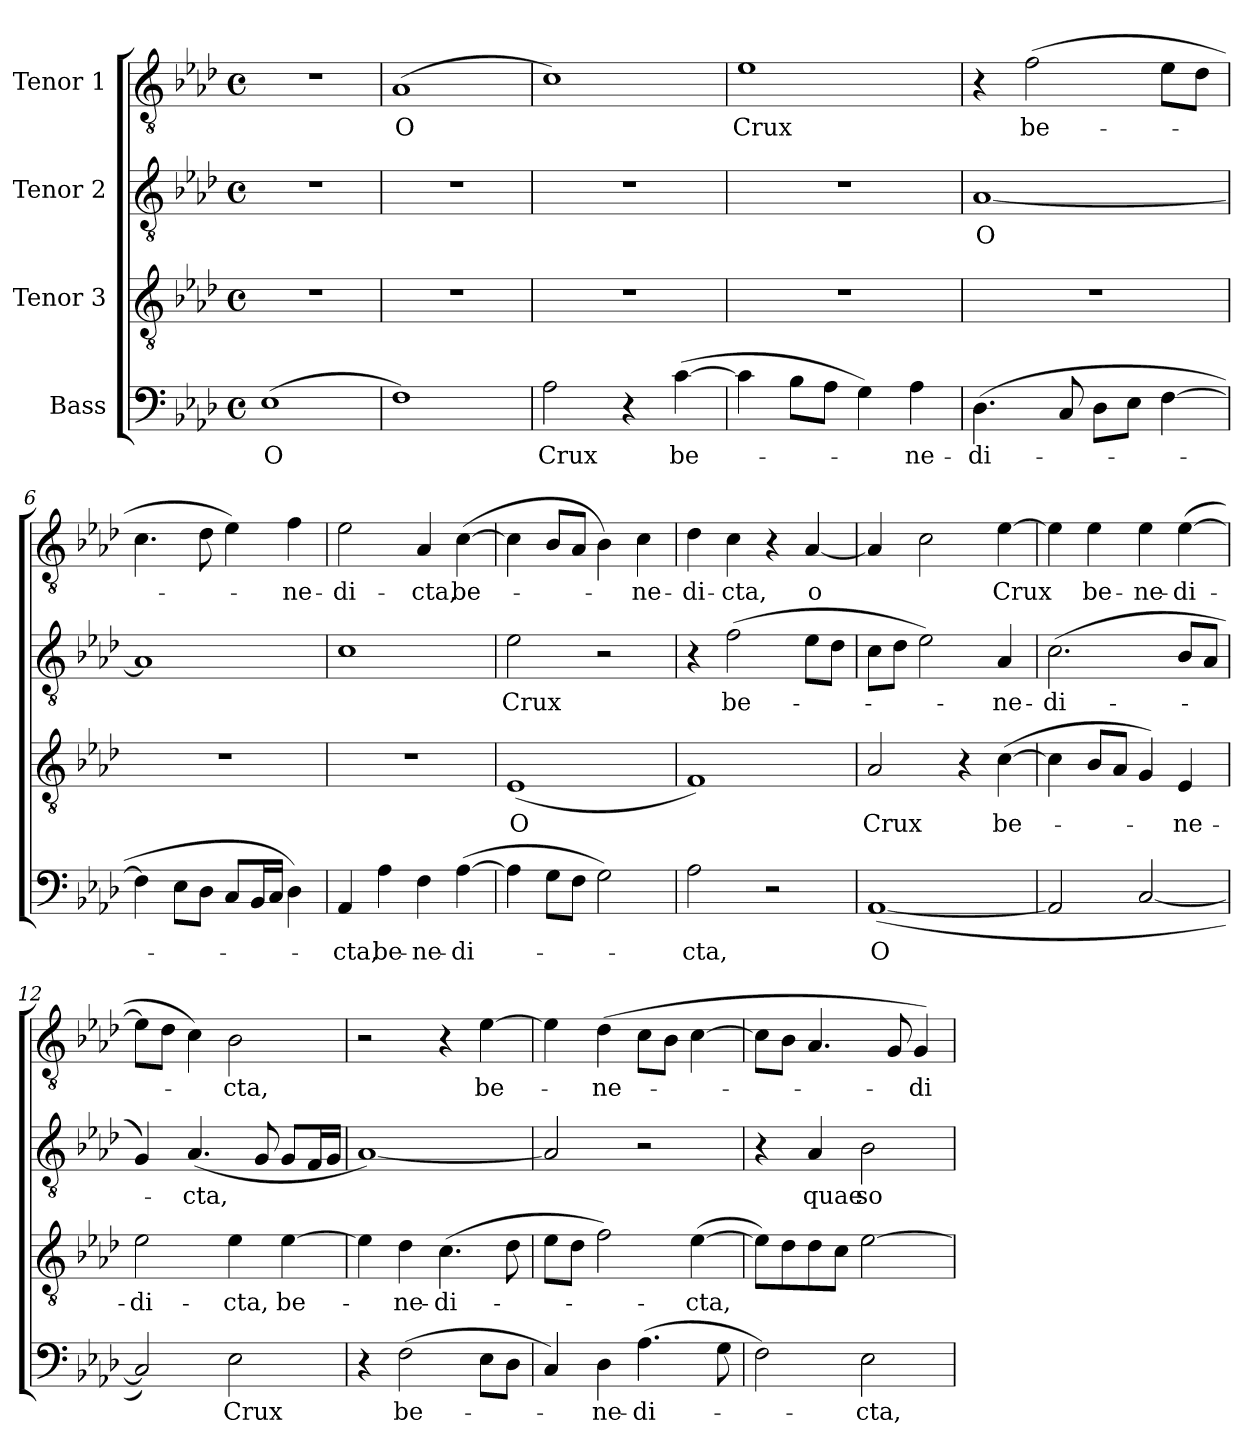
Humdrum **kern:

**kern	**text	**kern	**text	**kern	**text	**kern	**text
*part4	*part4	*part3	*part3	*part2	*part2	*part1	*part1
*staff4	*staff4	*staff3	*staff3	*staff2	*staff2	*staff1	*staff1
*I"Bass	*	*I"Tenor 3	*	*I"Tenor 2	*	*I"Tenor 1	*
*clefF4	*	*clefGv2	*	*clefGv2	*	*clefGv2	*
*k[b-e-a-d-]	*	*k[b-e-a-d-]	*	*k[b-e-a-d-]	*	*k[b-e-a-d-]	*
*A-:	*	*A-:	*	*A-:	*	*A-:	*
*M4/4	*	*M4/4	*	*M4/4	*	*M4/4	*
*met(c)	*	*met(c)	*	*met(c)	*	*met(c)	*
=1	=1	=1	=1	=1	=1	=1	=1
(1E-	O	1r	.	1r	.	1r	.
=2	=2	=2	=2	=2	=2	=2	=2
1F)	.	1r	.	1r	.	(1A-	O
=3	=3	=3	=3	=3	=3	=3	=3
2A-\	Crux	1r	.	1r	.	1c)	.
4r	.	.	.	.	.	.	.
([4c\	be-	.	.	.	.	.	.
=4	=4	=4	=4	=4	=4	=4	=4
4c\]	.	1r	.	1r	.	1e-	Crux
8B-\L	.	.	.	.	.	.	.
8A-\J	.	.	.	.	.	.	.
4G\)	.	.	.	.	.	.	.
4A-\	-ne-	.	.	.	.	.	.
=5	=5	=5	=5	=5	=5	=5	=5
(4.D-\	-di-	1r	.	[1A-	O	4r	.
.	.	.	.	.	.	(2f\	be-
8C/	.	.	.	.	.	.	.
8D-\L	.	.	.	.	.	.	.
8E-\J	.	.	.	.	.	.	.
[4F\	.	.	.	.	.	8e-\L	.
.	.	.	.	.	.	8d-\J	.
=6	=6	=6	=6	=6	=6	=6	=6
4F\]	.	1r	.	1A-]	.	4.c\	.
8E-\L	.	.	.	.	.	.	.
8D-\J	.	.	.	.	.	8d-\	.
8C/L	.	.	.	.	.	4e-\)	.
16BB-/L	.	.	.	.	.	.	.
16C/JJ	.	.	.	.	.	.	.
4D-\)	.	.	.	.	.	4f\	-ne-
!!LO:LB:g=z
=7	=7	=7	=7	=7	=7	=7	=7
4AA-/	-cta,	1r	.	1c	.	2e-\	-di-
4A-\	be-	.	.	.	.	.	.
4F\	-ne-	.	.	.	.	4A-/	-cta,
([4A-\	-di-	.	.	.	.	([4c\	be-
=8	=8	=8	=8	=8	=8	=8	=8
4A-\]	.	(1E-	O	2e-\	Crux	4c\]	.
8G\L	.	.	.	.	.	8B-/L	.
8F\J	.	.	.	.	.	8A-/J	.
2G\)	.	.	.	2r	.	4B-\)	.
.	.	.	.	.	.	4c\	-ne-
=9	=9	=9	=9	=9	=9	=9	=9
2A-\	-cta,	1F)	.	4r	.	4d-\	-di-
.	.	.	.	(2f\	be-	4c\	-cta,
2r	.	.	.	.	.	4r	.
.	.	.	.	8e-\L	.	[4A-/	o
.	.	.	.	8d-\J	.	.	.
=10	=10	=10	=10	=10	=10	=10	=10
([1AA-	O	2A-/	Crux	8c\L	.	4A-/]	.
.	.	.	.	8d-\J	.	.	.
.	.	.	.	2e-\)	.	2c\	.
.	.	4r	.	.	.	.	.
.	.	([4c\	be-	4A-/	-ne-	[4e-\	Crux
=11	=11	=11	=11	=11	=11	=11	=11
2AA-/]	.	4c\]	.	(2.c\	-di-	4e-\]	.
.	.	8B-/L	.	.	.	4e-\	be-
.	.	8A-/J	.	.	.	.	.
[2C/	.	4G/)	.	.	.	4e-\	-ne-
.	.	4E-/	-ne-	8B-/L	.	([4e-\	-di-
.	.	.	.	8A-/J	.	.	.
=12	=12	=12	=12	=12	=12	=12	=12
2C/])	.	2e-\	-di-	4G/)	.	8e-\L]	.
.	.	.	.	.	.	8d-\J	.
.	.	.	.	(4.A-/	-cta,	4c\)	.
2E-\	Crux	4e-\	-cta,	.	.	2B-\	-cta,
.	.	.	.	8G/	.	.	.
.	.	[4e-\	be-	8G/L	.	.	.
.	.	.	.	16F/L	.	.	.
.	.	.	.	16G/JJ	.	.	.
!!LO:PB:g=z
=13	=13	=13	=13	=13	=13	=13	=13
4r	.	4e-\]	.	[1A-)	.	2r	.
(2F\	be-	4d-\	-ne-	.	.	.	.
.	.	(4.c\	-di-	.	.	4r	.
8E-\L	.	.	.	.	.	[4e-\	be-
8D-\J	.	8d-\	.	.	.	.	.
=14	=14	=14	=14	=14	=14	=14	=14
4C/)	.	8e-\L	.	2A-/]	.	4e-\]	.
.	.	8d-\J	.	.	.	.	.
4D-\	-ne-	2f\)	.	.	.	(4d-\	-ne-
(4.A-\	-di-	.	.	2r	.	8c\L	.
.	.	.	.	.	.	8B-\J	.
.	.	([4e-\	-cta,	.	.	[4c\	.
8G\	.	.	.	.	.	.	.
=15	=15	=15	=15	=15	=15	=15	=15
2F\)	.	8e-\L])	.	4r	.	8c\L]	.
.	.	8d-\	.	.	.	8B-\J	.
.	.	8d-\	.	4A-/	quae	4.A-/	.
.	.	8c\J	.	.	.	.	.
2E-\	-cta,	[2e-\	.	2B-\	so-	.	.
.	.	.	.	.	.	8G/	.
.	.	.	.	.	.	4G/)	-di-
=	=	=	=	=	=	=	=
*-	*-	*-	*-	*-	*-	*-	*-
